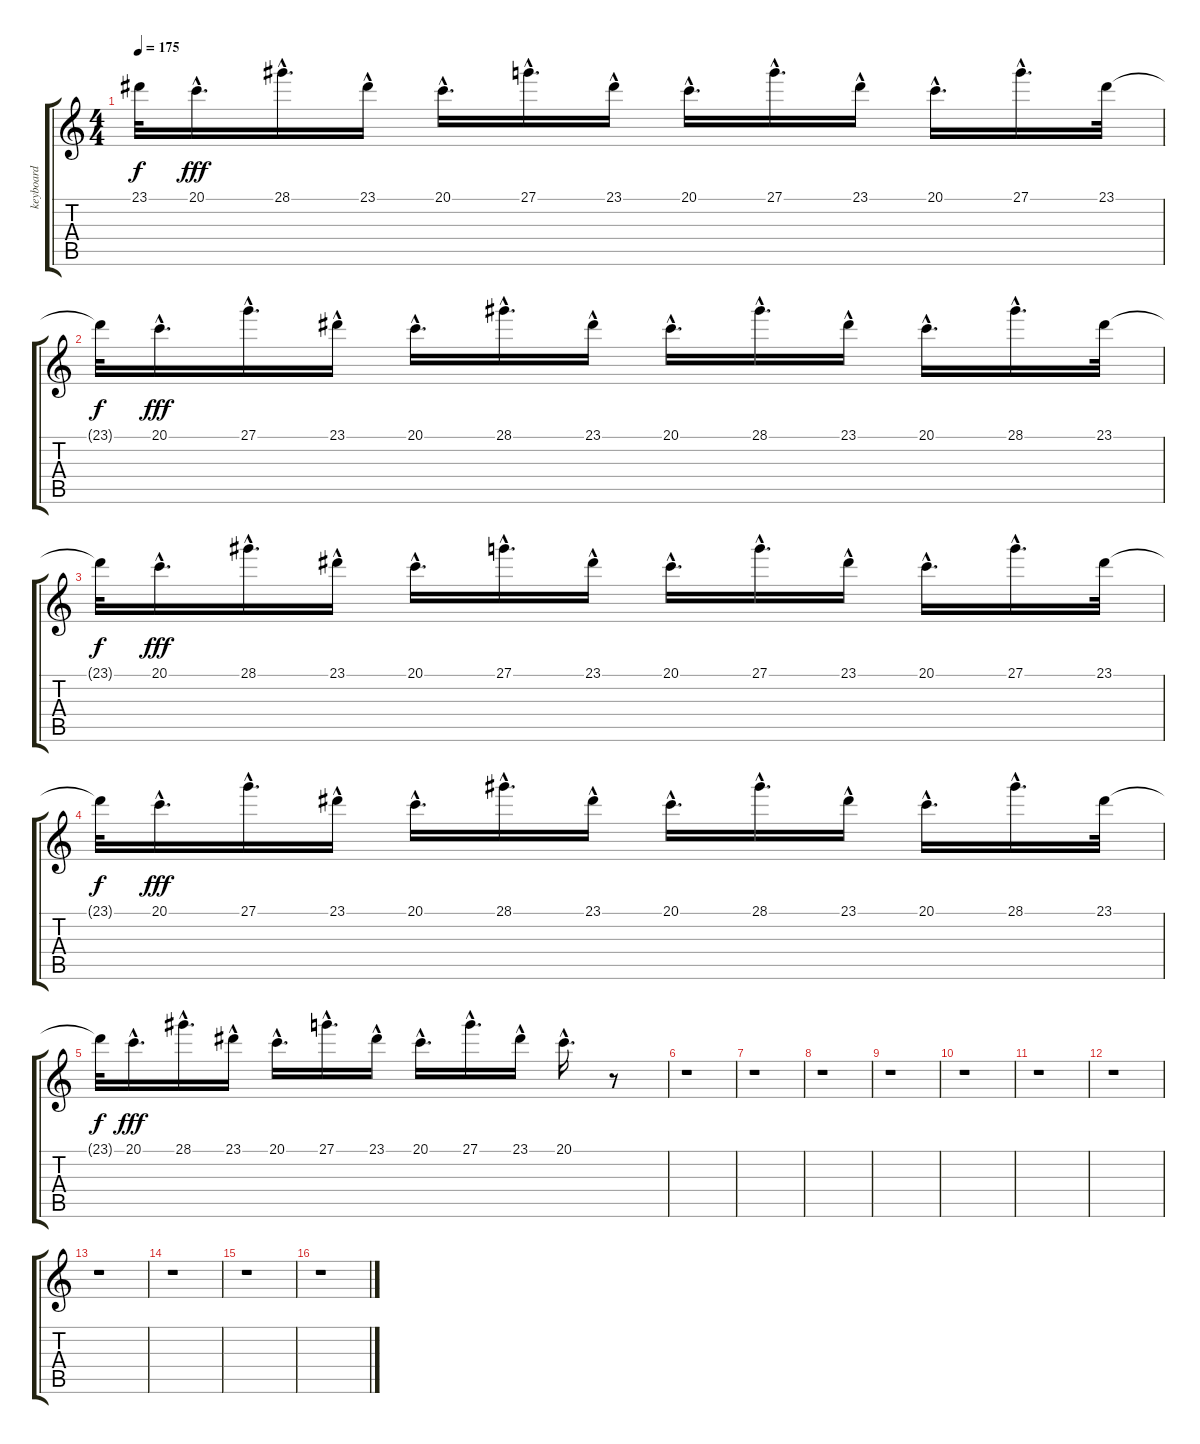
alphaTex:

\track ("keyboard" "keyboard") {instrument fx5brightness}
\staff {score tabs}
\tuning (E4 B3 G3 D3 A2 E2) {hide}
\ts (4 4)
\tempo 175
\clef g2
\ks c
23.1{t}.32{dy f} 20.1{hac}.16{d dy fff} 28.1{hac}.16{d} 23.1{hac}.16 20.1{hac}.16{d} 27.1{hac}.16{d} 23.1{hac}.16 20.1{hac}.16{d} 27.1{hac}.16{d} 23.1{hac}.16 20.1{hac}.16{d} 27.1{hac}.16{d} 23.1.32 |
23.1{t}.32{dy f} 20.1{hac}.16{d dy fff} 27.1{hac}.16{d} 23.1{hac}.16 20.1{hac}.16{d} 28.1{hac}.16{d} 23.1{hac}.16 20.1{hac}.16{d} 28.1{hac}.16{d} 23.1{hac}.16 20.1{hac}.16{d} 28.1{hac}.16{d} 23.1.32 |
23.1{t}.32{dy f} 20.1{hac}.16{d dy fff} 28.1{hac}.16{d} 23.1{hac}.16 20.1{hac}.16{d} 27.1{hac}.16{d} 23.1{hac}.16 20.1{hac}.16{d} 27.1{hac}.16{d} 23.1{hac}.16 20.1{hac}.16{d} 27.1{hac}.16{d} 23.1.32 |
23.1{t}.32{dy f} 20.1{hac}.16{d dy fff} 27.1{hac}.16{d} 23.1{hac}.16 20.1{hac}.16{d} 28.1{hac}.16{d} 23.1{hac}.16 20.1{hac}.16{d} 28.1{hac}.16{d} 23.1{hac}.16 20.1{hac}.16{d} 28.1{hac}.16{d} 23.1.32 |
23.1{t}.32{dy f} 20.1{hac}.16{d dy fff} 28.1{hac}.16{d} 23.1{hac}.16 20.1{hac}.16{d} 27.1{hac}.16{d} 23.1{hac}.16 20.1{hac}.16{d} 27.1{hac}.16{d} 23.1{hac}.16 20.1{hac}.16{d} r.8 |
r.1 |
r.1 |
r.1 |
r.1 |
r.1 |
r.1 |
r.1 |
r.1 |
r.1 |
r.1 |
r.1
